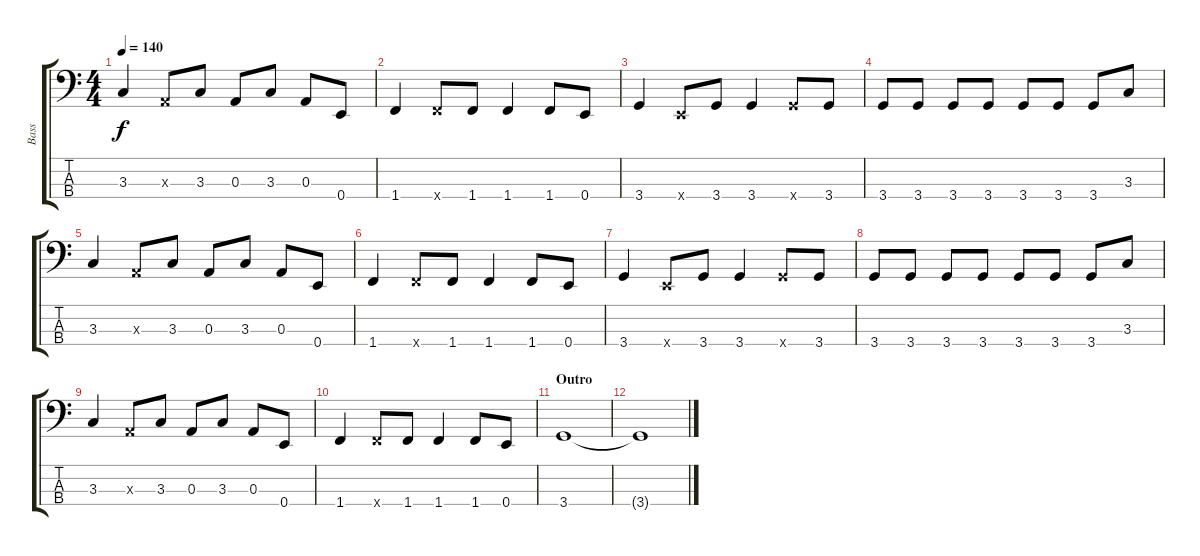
\track ("Bass" "Bass") {instrument electricbassfinger}
\staff {score tabs}
\tuning (G2 D2 A1 E1) {hide}
\ts (4 4)
\tempo 140
\clef f4
\ks c
3.3.4{dy f} 0.3{x}.8 3.3.8 0.3.8 3.3.8 0.3.8 0.4.8 |
1.4.4 1.4{x}.8 1.4.8 1.4.4 1.4.8 0.4.8 |
3.4.4 0.4{x}.8 3.4.8 3.4.4 3.4{x}.8 3.4.8 |
3.4.8 3.4.8 3.4.8 3.4.8 3.4.8 3.4.8 3.4.8 3.3.8 |
3.3.4 0.3{x}.8 3.3.8 0.3.8 3.3.8 0.3.8 0.4.8 |
1.4.4 1.4{x}.8 1.4.8 1.4.4 1.4.8 0.4.8 |
3.4.4 0.4{x}.8 3.4.8 3.4.4 3.4{x}.8 3.4.8 |
3.4.8 3.4.8 3.4.8 3.4.8 3.4.8 3.4.8 3.4.8 3.3.8 |
3.3.4 0.3{x}.8 3.3.8 0.3.8 3.3.8 0.3.8 0.4.8 |
1.4.4 1.4{x}.8 1.4.8 1.4.4 1.4.8 0.4.8 |
\section ("" "Outro")
3.4.1 |
3.4{t}.1
